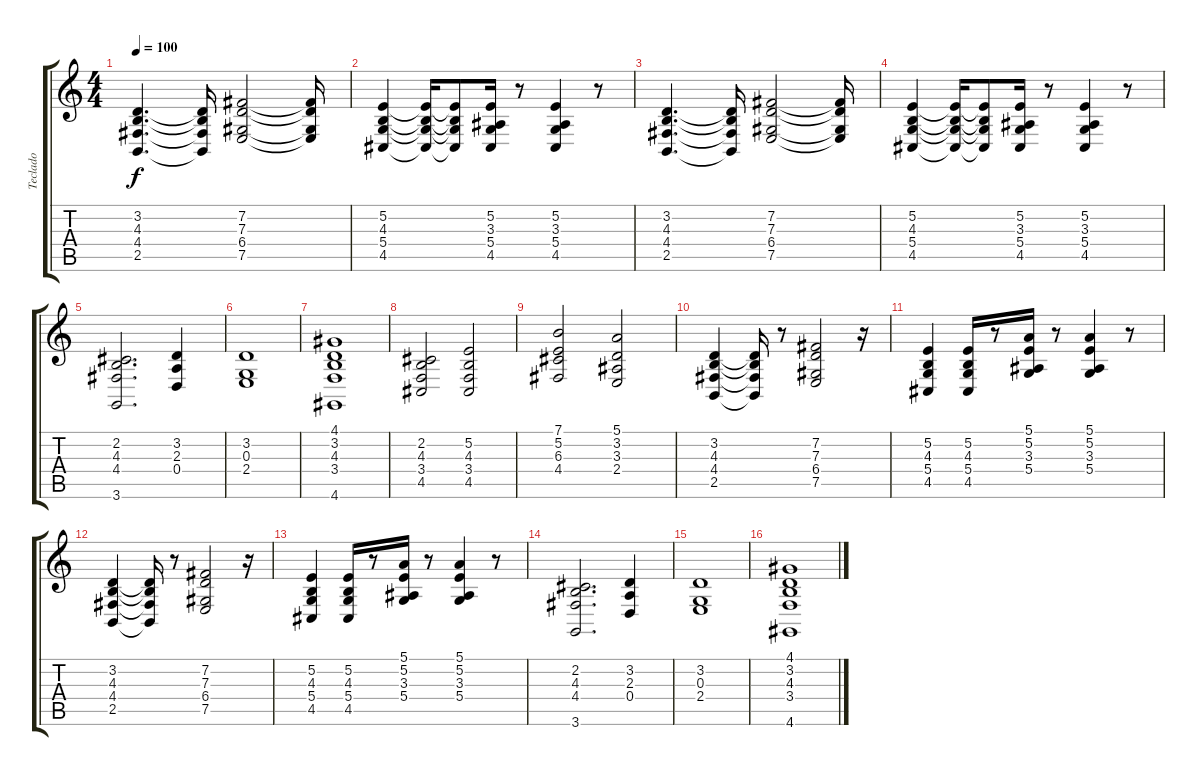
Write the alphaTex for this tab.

\track ("Teclado" "Teclado") {instrument electricpiano1}
\staff {score tabs}
\tuning (E4 B3 G3 D3 A2 E2) {hide}
\ts (4 4)
\tempo 100
\clef g2
\ks c
(3.2 4.3 4.4 2.5).4{d dy f} (3.2{t} 4.3{t} 4.4{t} 2.5{t}).16 (7.2 7.3 6.4 7.5).2 (7.2{t} 7.3{t} 6.4{t} 7.5{t}).16 |
(5.2 4.3 5.4 4.5).4 (5.2{t} 4.3{t} 5.4{t} 4.5{t}).16 (5.2{t} 4.3{t} 5.4{t} 4.5{t}).8 (5.2 3.3 5.4 4.5).16 r.8 (5.2 3.3 5.4 4.5).4 r.8 |
(3.2 4.3 4.4 2.5).4{d} (3.2{t} 4.3{t} 4.4{t} 2.5{t}).16 (7.2 7.3 6.4 7.5).2 (7.2{t} 7.3{t} 6.4{t} 7.5{t}).16 |
(5.2 4.3 5.4 4.5).4 (5.2{t} 4.3{t} 5.4{t} 4.5{t}).16 (5.2{t} 4.3{t} 5.4{t} 4.5{t}).8 (5.2 3.3 5.4 4.5).16 r.8 (5.2 3.3 5.4 4.5).4 r.8 |
(2.2 4.3 4.4 3.6).2{d} (3.2 2.3 0.4).4 |
(3.2 0.3 2.4).1 |
(4.1 3.2 4.3 3.4 4.6).1 |
(2.2 4.3 3.4 4.5).2 (5.2 4.3 3.4 4.5).2 |
(7.1 5.2 6.3 4.4).2 (5.1 3.2 3.3 2.4).2 |
(3.2 4.3 4.4 2.5).4 (3.2{t} 4.3{t} 4.4{t} 2.5{t}).16 r.8 (7.2 7.3 6.4 7.5).2 r.16 |
(5.2 4.3 5.4 4.5).4 (5.2 4.3 5.4 4.5).16 r.8 (5.1 5.2 3.3 5.4).16 r.8 (5.1 5.2 3.3 5.4).4 r.8 |
(3.2 4.3 4.4 2.5).4 (3.2{t} 4.3{t} 4.4{t} 2.5{t}).16 r.8 (7.2 7.3 6.4 7.5).2 r.16 |
(5.2 4.3 5.4 4.5).4 (5.2 4.3 5.4 4.5).16 r.8 (5.1 5.2 3.3 5.4).16 r.8 (5.1 5.2 3.3 5.4).4 r.8 |
(2.2 4.3 4.4 3.6).2{d} (3.2 2.3 0.4).4 |
(3.2 0.3 2.4).1 |
(4.1 3.2 4.3 3.4 4.6).1
